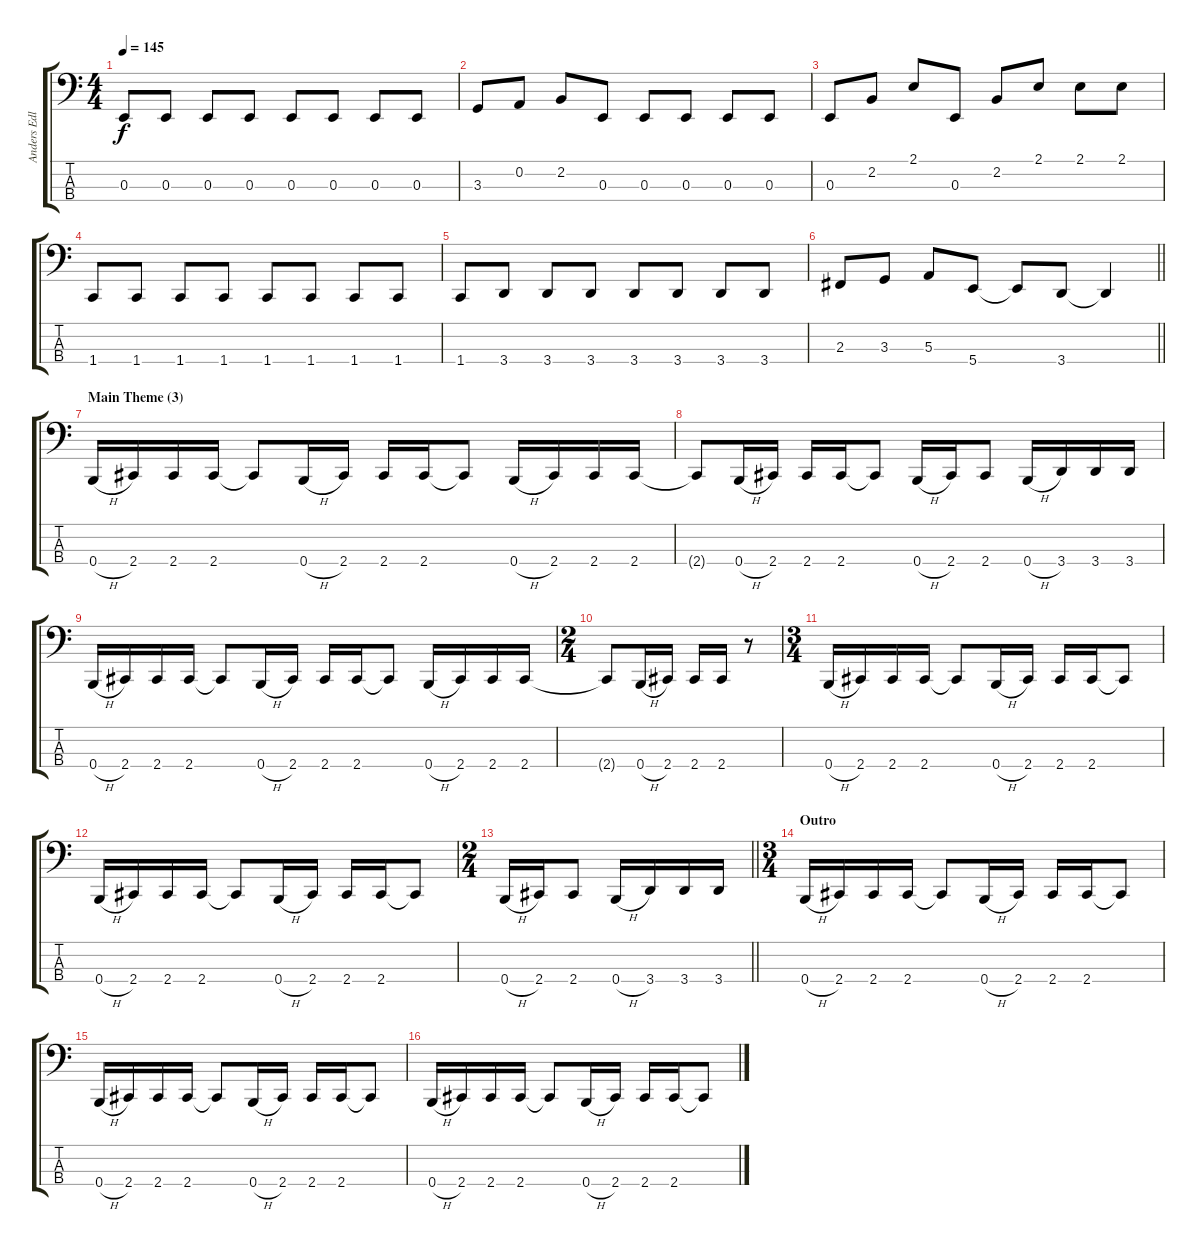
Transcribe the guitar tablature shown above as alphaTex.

\track ("Anders Edlund - bass" "Anders Edl") {instrument electricbasspick}
\staff {score tabs}
\tuning (D2 A1 E1 B0) {hide}
\ts (4 4)
\tempo 145
\clef f4
\ks aminor
0.3.8{dy f} 0.3.8 0.3.8 0.3.8 0.3.8 0.3.8 0.3.8 0.3.8 |
3.3.8 0.2.8 2.2.8 0.3.8 0.3.8 0.3.8 0.3.8 0.3.8 |
0.3.8 2.2.8 2.1.8 0.3.8 2.2.8 2.1.8 2.1.8 2.1.8 |
1.4.8 1.4.8 1.4.8 1.4.8 1.4.8 1.4.8 1.4.8 1.4.8 |
1.4.8 3.4.8 3.4.8 3.4.8 3.4.8 3.4.8 3.4.8 3.4.8 |
\barLineRight lightlight
2.3.8 3.3.8 5.3.8 5.4.8 5.4{t}.8 3.4.8 3.4{t}.4 |
\section ("" "Main Theme (3)")
0.4{h}.16 2.4.16 2.4.16 2.4.16 2.4{t}.8 0.4{h}.16 2.4.16 2.4.16 2.4.16 2.4{t}.8 0.4{h}.16 2.4.16 2.4.16 2.4.16 |
2.4{t}.8 0.4{h}.16 2.4.16 2.4.16 2.4.16 2.4{t}.8 0.4{h}.16 2.4.16 2.4.8 0.4{h}.16 3.4.16 3.4.16 3.4.16 |
0.4{h}.16 2.4.16 2.4.16 2.4.16 2.4{t}.8 0.4{h}.16 2.4.16 2.4.16 2.4.16 2.4{t}.8 0.4{h}.16 2.4.16 2.4.16 2.4.16 |
\ts (2 4)
2.4{t}.8 0.4{h}.16 2.4.16 2.4.16 2.4.16 r.8 |
\ts (3 4)
0.4{h}.16 2.4.16 2.4.16 2.4.16 2.4{t}.8 0.4{h}.16 2.4.16 2.4.16 2.4.16 2.4{t}.8 |
0.4{h}.16 2.4.16 2.4.16 2.4.16 2.4{t}.8 0.4{h}.16 2.4.16 2.4.16 2.4.16 2.4{t}.8 |
\ts (2 4)
\barLineRight lightlight
0.4{h}.16 2.4.16 2.4.8 0.4{h}.16 3.4.16 3.4.16 3.4.16 |
\ts (3 4)
\section ("" "Outro")
0.4{h}.16 2.4.16 2.4.16 2.4.16 2.4{t}.8 0.4{h}.16 2.4.16 2.4.16 2.4.16 2.4{t}.8 |
0.4{h}.16 2.4.16 2.4.16 2.4.16 2.4{t}.8 0.4{h}.16 2.4.16 2.4.16 2.4.16 2.4{t}.8 |
0.4{h}.16 2.4.16 2.4.16 2.4.16 2.4{t}.8 0.4{h}.16 2.4.16 2.4.16 2.4.16 2.4{t}.8
